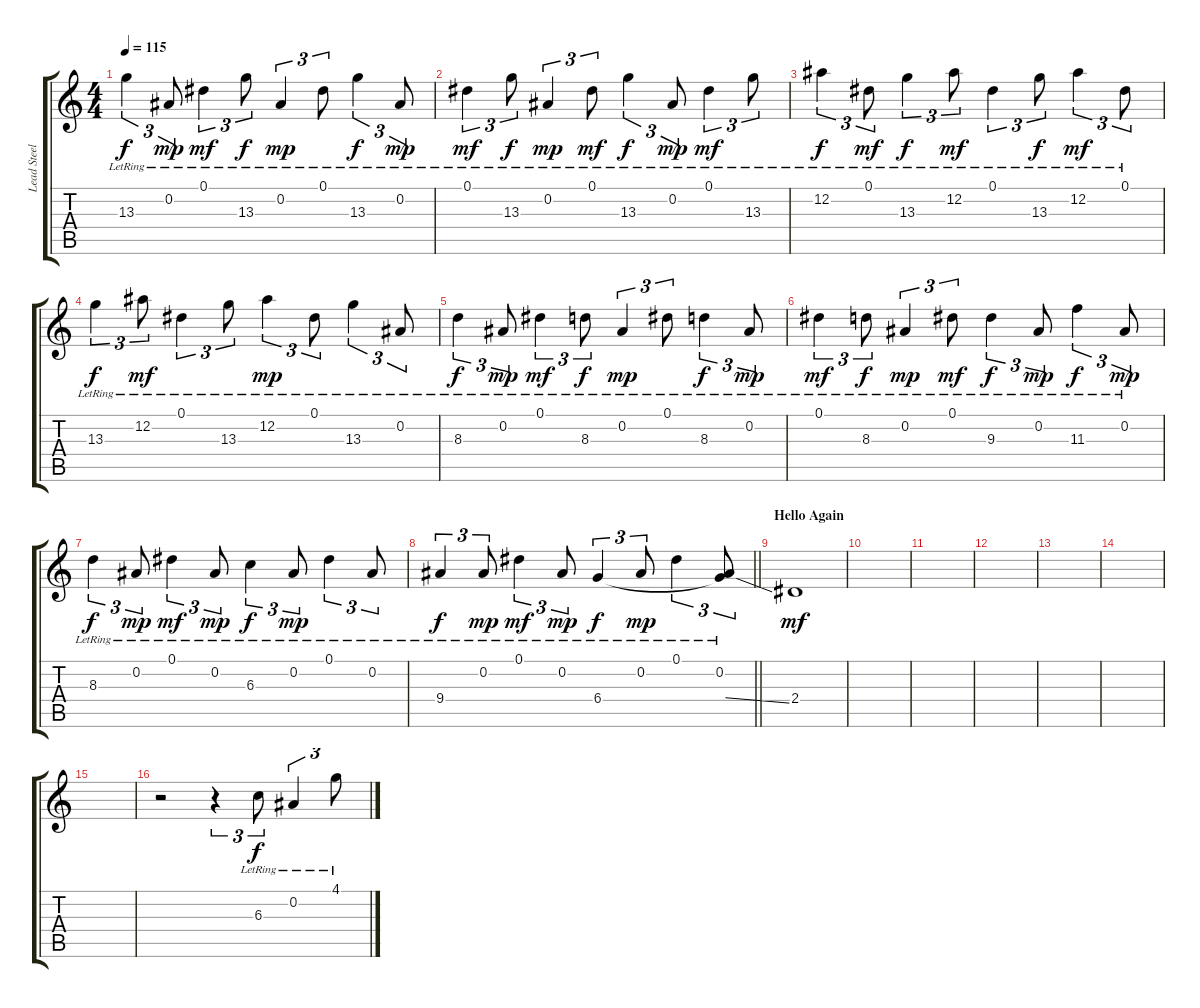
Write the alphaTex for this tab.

\track ("Lead Steel Guitar (Erlend)" "Lead Steel") {instrument electricguitarjazz}
\staff {score tabs}
\tuning (Eb4 Bb3 Gb3 Db3 Ab2 Eb2) {hide}
\ts (4 4)
\tempo 115
\clef g2
\ks c
13.3{lr}.4{tu (3 2) dy f} 0.2{lr}.8{tu (3 2) dy mp} 0.1{lr}.4{tu (3 2) dy mf} 13.3{lr}.8{tu (3 2) dy f} 0.2{lr}.4{tu (3 2) dy mp} 0.1{lr}.8{tu (3 2)} 13.3{lr}.4{tu (3 2) dy f} 0.2{lr}.8{tu (3 2) dy mp} |
0.1{lr}.4{tu (3 2) dy mf} 13.3{lr}.8{tu (3 2) dy f} 0.2{lr}.4{tu (3 2) dy mp} 0.1{lr}.8{tu (3 2) dy mf} 13.3{lr}.4{tu (3 2) dy f} 0.2{lr}.8{tu (3 2) dy mp} 0.1{lr}.4{tu (3 2) dy mf} 13.3{lr}.8{tu (3 2)} |
12.2{lr}.4{tu (3 2) dy f} 0.1{lr}.8{tu (3 2) dy mf} 13.3{lr}.4{tu (3 2) dy f} 12.2{lr}.8{tu (3 2) dy mf} 0.1{lr}.4{tu (3 2)} 13.3{lr}.8{tu (3 2) dy f} 12.2{lr}.4{tu (3 2) dy mf} 0.1{lr}.8{tu (3 2)} |
13.3{lr}.4{tu (3 2) dy f} 12.2{lr}.8{tu (3 2) dy mf} 0.1{lr}.4{tu (3 2)} 13.3{lr}.8{tu (3 2)} 12.2{lr}.4{tu (3 2) dy mp} 0.1{lr}.8{tu (3 2)} 13.3{lr}.4{tu (3 2)} 0.2{lr}.8{tu (3 2)} |
8.3{lr}.4{tu (3 2) dy f} 0.2{lr}.8{tu (3 2) dy mp} 0.1{lr}.4{tu (3 2) dy mf} 8.3{lr}.8{tu (3 2) dy f} 0.2{lr}.4{tu (3 2) dy mp} 0.1{lr}.8{tu (3 2)} 8.3{lr}.4{tu (3 2) dy f} 0.2{lr}.8{tu (3 2) dy mp} |
0.1{lr}.4{tu (3 2) dy mf} 8.3{lr}.8{tu (3 2) dy f} 0.2{lr}.4{tu (3 2) dy mp} 0.1{lr}.8{tu (3 2) dy mf} 9.3{lr}.4{tu (3 2) dy f} 0.2{lr}.8{tu (3 2) dy mp} 11.3{lr}.4{tu (3 2) dy f} 0.2{lr}.8{tu (3 2) dy mp} |
8.3{lr}.4{tu (3 2) dy f} 0.2{lr}.8{tu (3 2) dy mp} 0.1{lr}.4{tu (3 2) dy mf} 0.2{lr}.8{tu (3 2) dy mp} 6.3{lr}.4{tu (3 2) dy f} 0.2{lr}.8{tu (3 2) dy mp} 0.1{lr}.4{tu (3 2)} 0.2{lr}.8{tu (3 2)} |
\barLineRight lightlight
9.4{lr}.4{tu (3 2) dy f} 0.2{lr}.8{tu (3 2) dy mp} 0.1{lr}.4{tu (3 2) dy mf} 0.2{lr}.8{tu (3 2) dy mp} 6.4{lr}.4{tu (3 2) dy f} 0.2{lr}.8{tu (3 2) dy mp} 0.1{lr}.4{tu (3 2)} (0.2{lr} 6.4{ss t}).8{tu (3 2)} |
\section ("" "Hello Again")
2.4.1{dy mf} |
|
|
|
|
|
|
r.2 r.4{tu (3 2)} 6.3{lr}.8{tu (3 2) dy f} 0.2{lr}.4{tu (3 2)} 4.1{lr}.8{tu (3 2)}
